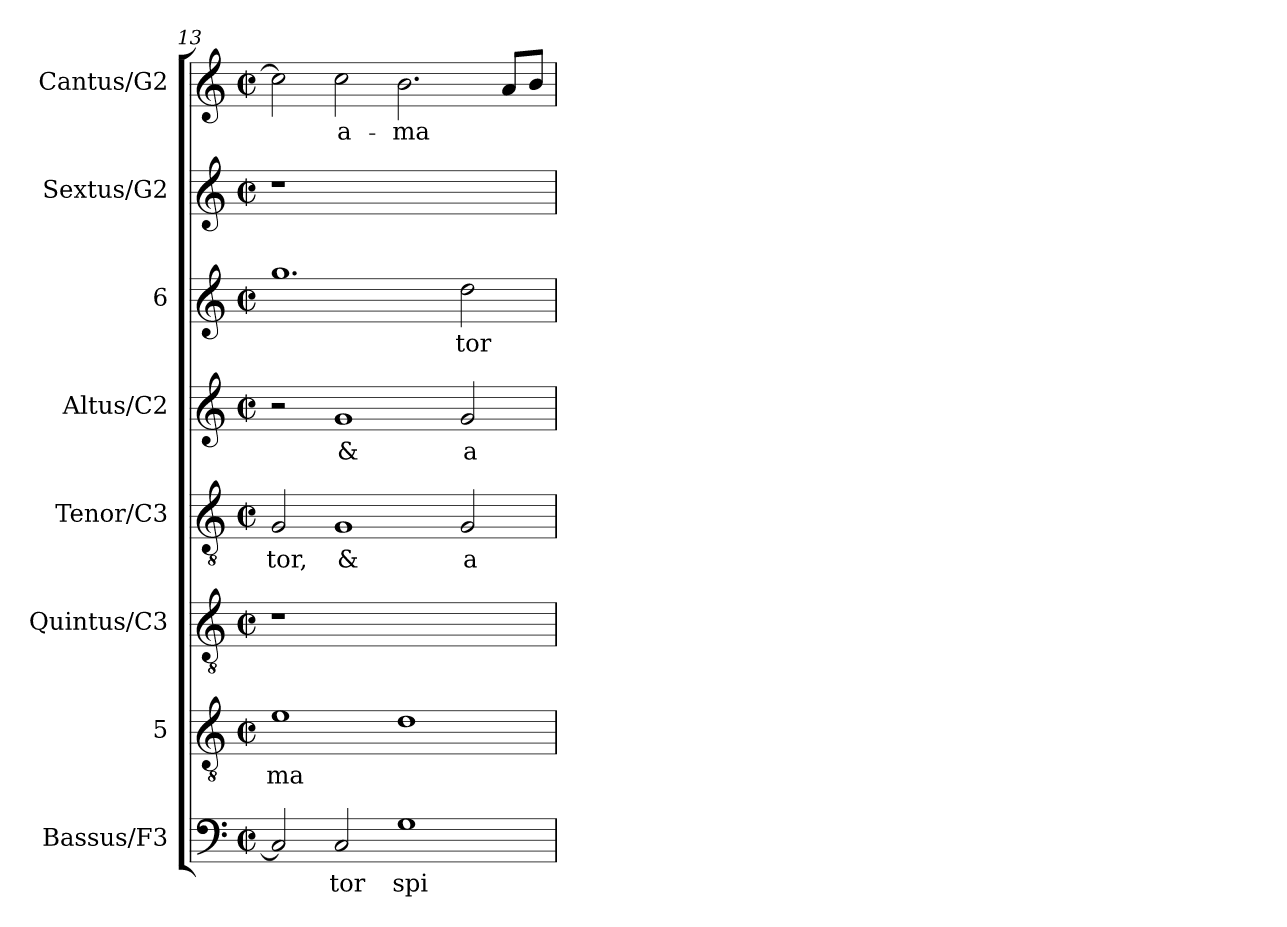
**kern	**text	**kern	**text	**kern	**kern	**text	**kern	**text	**kern	**text	**kern	**kern	**text
*part8	*part8	*part7	*part7	*part6	*part5	*part5	*part4	*part4	*part3	*part3	*part2	*part1	*part1
*staff8	*staff8	*staff7	*staff7	*staff6	*staff5	*staff5	*staff4	*staff4	*staff3	*staff3	*staff2	*staff1	*staff1
*I"Bassus/F3	*	*I"5	*	*I"Quintus/C3	*I"Tenor/C3	*	*I"Altus/C2	*	*I"6	*	*I"Sextus/G2	*I"Cantus/G2	*
*I'B	*	*	*	*	*I'T	*	*I'A	*	*	*	*	*I'C	*
*clefF4	*	*clefGv2	*	*clefGv2	*clefGv2	*	*clefG2	*	*clefG2	*	*clefG2	*clefG2	*
*k[]	*	*k[]	*	*k[]	*k[]	*	*k[]	*	*k[]	*	*k[]	*k[]	*
*C:	*	*C:	*	*C:	*C:	*	*C:	*	*C:	*	*C:	*C:	*
*M2/2	*	*M2/2	*	*M2/2	*M2/2	*	*M2/2	*	*M2/2	*	*M2/2	*M2/2	*
*met(c|)	*	*met(c|)	*	*met(c|)	*met(c|)	*	*met(c|)	*	*met(c|)	*	*met(c|)	*met(c|)	*
=13	=13	=13	=13	=13	=13	=13	=13	=13	=13	=13	=13	=13	=13
!	!LO:LY:b:cj	!	!LO:LY:b:cj	!	!	!LO:LY:b:cj	!	!	!	!LO:LY:b:cj	!	!	!LO:LY:b:cj
2C/]	--	1e	-ma-	1r	2G/	-tor,	2r	.	1.gg	--	1r	2cc\]	.
!	!LO:LY:b:cj	!	!	!	!	!LO:LY:b:cj	!	!LO:LY:b:cj	!	!	!	!	!LO:LY:b:cj
2C/	-tor	.	.	.	1G	&	1g	&	.	.	.	2cc\	a-
!	!LO:LY:b:cj	!	!LO:LY:b:cj	!	!	!	!	!	!	!	!	!	!LO:LY:b:cj
1G	spi-	1d	--	1ryy	.	.	.	.	.	.	1ryy	2.b\	-ma-
!	!	!	!	!	!	!LO:LY:b:cj	!	!LO:LY:b:cj	!	!LO:LY:b:cj	!	!	!
.	.	.	.	.	2G/	a-	2g/	a-	2dd\	-tor	.	.	.
!	!	!	!	!	!	!	!	!	!	!	!	!	!LO:LY:b:cj
.	.	.	.	.	.	.	.	.	.	.	.	8a/L	--
!	!	!	!	!	!	!	!	!	!	!	!	!	!LO:LY:b:cj
.	.	.	.	.	.	.	.	.	.	.	.	8b/J	--
=	=	=	=	=	=	=	=	=	=	=	=	=	=
*-	*-	*-	*-	*-	*-	*-	*-	*-	*-	*-	*-	*-	*-
